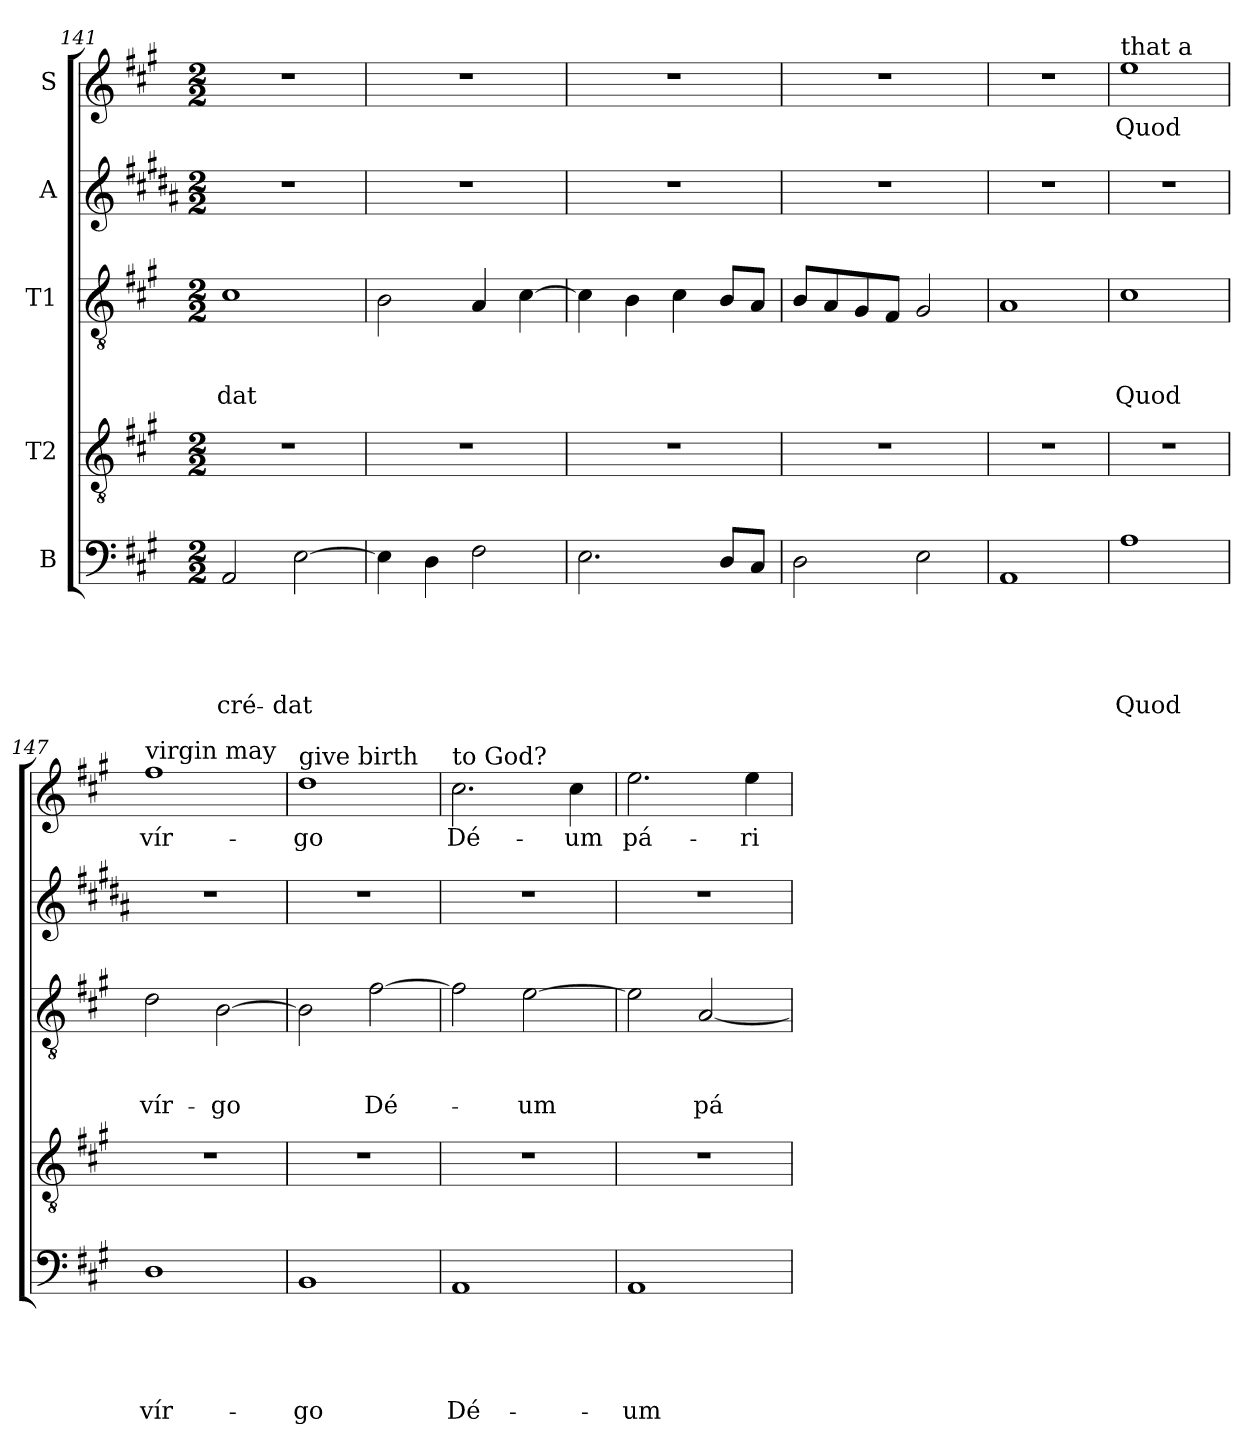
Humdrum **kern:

**kern	**text	**text	**text	**text	**text	**kern	**kern	**text	**text	**text	**kern	**kern	**text
*part5	*part5	*part5	*part5	*part5	*part5	*part4	*part3	*part3	*part3	*part3	*part2	*part1	*part1
*staff5	*staff5	*staff5	*staff5	*staff5	*staff5	*staff4	*staff3	*staff3	*staff3	*staff3	*staff2	*staff1	*staff1
*I"B	*	*	*	*	*	*I"T2	*I"T1	*	*	*	*I"A	*I"S	*
*clefF4	*	*	*	*	*	*clefGv2	*clefGv2	*	*	*	*clefG2	*clefG2	*
*	*	*	*	*	*	*ITrd8c14	*	*	*	*	*ITrd1c2	*	*
*k[f#c#g#]	*	*	*	*	*	*k[f#c#g#]	*k[f#c#g#]	*	*	*	*k[f#c#g#]	*k[f#c#g#]	*
*A:	*	*	*	*	*	*A:	*A:	*	*	*	*A:	*A:	*
*M2/2	*	*	*	*	*	*M2/2	*M2/2	*	*	*	*M2/2	*M2/2	*
=141	=141	=141	=141	=141	=141	=141	=141	=141	=141	=141	=141	=141	=141
!	!	!	!	!	!LO:LY:b	!	!	!	!	!LO:LY:b	!	!	!
2AA/	.	.	.	.	cré-	1r	1c#	.	.	-dat	1r	1r	.
!	!	!	!	!	!LO:LY:b	!	!	!	!	!	!	!	!
[2E\	.	.	.	.	-dat	.	.	.	.	.	.	.	.
=142	=142	=142	=142	=142	=142	=142	=142	=142	=142	=142	=142	=142	=142
4E\]	.	.	.	.	.	1r	2B\	.	.	.	1r	1r	.
4D\	.	.	.	.	.	.	.	.	.	.	.	.	.
2F#\	.	.	.	.	.	.	4A/	.	.	.	.	.	.
.	.	.	.	.	.	.	[4c#\	.	.	.	.	.	.
=143	=143	=143	=143	=143	=143	=143	=143	=143	=143	=143	=143	=143	=143
2.E\	.	.	.	.	.	1r	4c#\]	.	.	.	1r	1r	.
.	.	.	.	.	.	.	4B\	.	.	.	.	.	.
.	.	.	.	.	.	.	4c#\	.	.	.	.	.	.
8D/L	.	.	.	.	.	.	8B/L	.	.	.	.	.	.
8C#/J	.	.	.	.	.	.	8A/J	.	.	.	.	.	.
=144	=144	=144	=144	=144	=144	=144	=144	=144	=144	=144	=144	=144	=144
2D\	.	.	.	.	.	1r	8B/L	.	.	.	1r	1r	.
.	.	.	.	.	.	.	8A/	.	.	.	.	.	.
.	.	.	.	.	.	.	8G#/	.	.	.	.	.	.
.	.	.	.	.	.	.	8F#/J	.	.	.	.	.	.
2E\	.	.	.	.	.	.	2G#/	.	.	.	.	.	.
!!LO:PB:g=z
=145	=145	=145	=145	=145	=145	=145	=145	=145	=145	=145	=145	=145	=145
1AA	.	.	.	.	.	1r	1A	.	.	.	1r	1r	.
=146	=146	=146	=146	=146	=146	=146	=146	=146	=146	=146	=146	=146	=146
!	!	!	!	!	!	!	!	!	!	!	!	!LO:TX:a:t=that a	!
!	!	!	!	!	!LO:LY:b	!	!	!	!	!LO:LY:b	!	!	!LO:LY:b
1A	.	.	.	.	Quod	1r	1c#	.	.	Quod	1r	1ee	Quod
=147	=147	=147	=147	=147	=147	=147	=147	=147	=147	=147	=147	=147	=147
!	!	!	!	!	!	!	!	!	!	!	!	!LO:TX:a:t=virgin may	!
!	!	!	!	!	!LO:LY:b	!	!	!	!	!LO:LY:b	!	!	!LO:LY:b
1D	.	.	.	.	vír-	1r	2d\	.	.	vír-	1r	1ff#	vír-
!	!	!	!	!	!	!	!	!	!	!LO:LY:b	!	!	!
.	.	.	.	.	.	.	[2B\	.	.	-go	.	.	.
=148	=148	=148	=148	=148	=148	=148	=148	=148	=148	=148	=148	=148	=148
!	!	!	!	!	!	!	!	!	!	!	!	!LO:TX:a:t=give birth	!
!	!	!	!	!	!LO:LY:b	!	!	!	!	!	!	!	!LO:LY:b
1BB	.	.	.	.	-go	1r	2B\]	.	.	.	1r	1dd	-go
!	!	!	!	!	!	!	!	!	!	!LO:LY:b	!	!	!
.	.	.	.	.	.	.	[2f#\	.	.	Dé-	.	.	.
=149	=149	=149	=149	=149	=149	=149	=149	=149	=149	=149	=149	=149	=149
!	!	!	!	!	!	!	!	!	!	!	!	!LO:TX:a:t=to God?	!
!	!	!	!	!	!LO:LY:b	!	!	!	!	!	!	!	!LO:LY:b
1AA	.	.	.	.	Dé-	1r	2f#\]	.	.	.	1r	2.cc#\	Dé-
!	!	!	!	!	!	!	!	!	!	!LO:LY:b	!	!	!
.	.	.	.	.	.	.	[2e\	.	.	-um	.	.	.
!	!	!	!	!	!	!	!	!	!	!	!	!	!LO:LY:b
.	.	.	.	.	.	.	.	.	.	.	.	4cc#\	-um
=150	=150	=150	=150	=150	=150	=150	=150	=150	=150	=150	=150	=150	=150
!	!	!	!	!	!LO:LY:b	!	!	!	!	!	!	!	!LO:LY:b
1AA	.	.	.	.	-um	1r	2e\]	.	.	.	1r	2.ee\	pá-
!	!	!	!	!	!	!	!	!	!	!LO:LY:b	!	!	!
.	.	.	.	.	.	.	[2A/	.	.	pá-	.	.	.
!	!	!	!	!	!	!	!	!	!	!	!	!	!LO:LY:b
.	.	.	.	.	.	.	.	.	.	.	.	4ee\	-ri-
=	=	=	=	=	=	=	=	=	=	=	=	=	=
*-	*-	*-	*-	*-	*-	*-	*-	*-	*-	*-	*-	*-	*-
